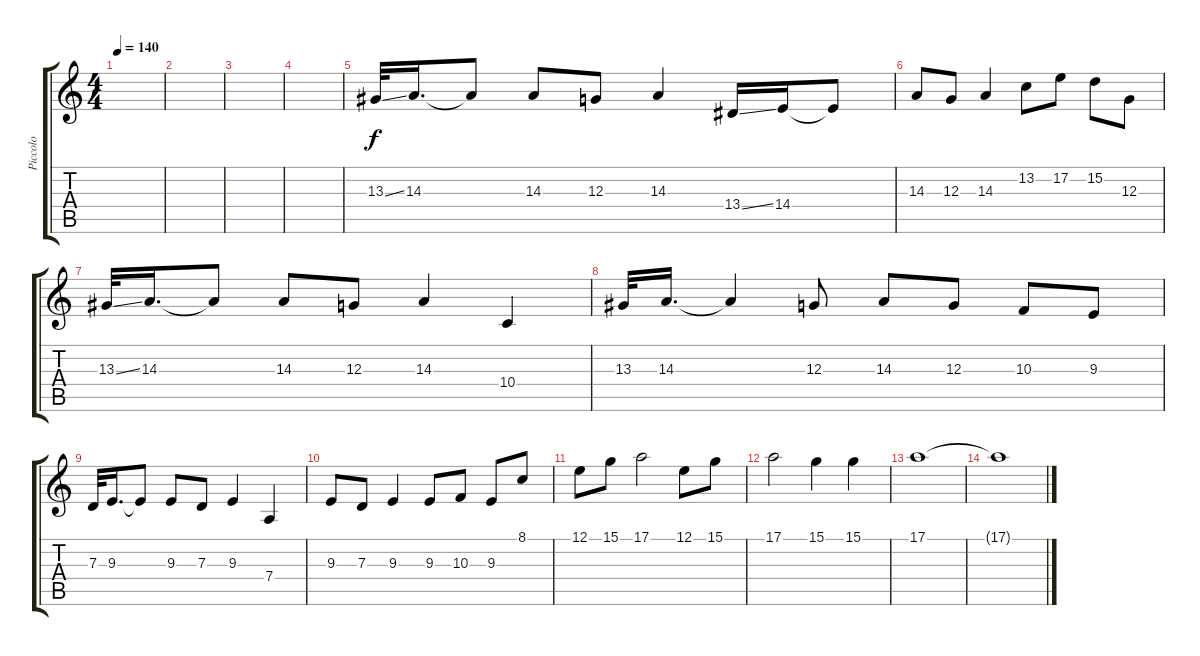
\track ("Piccolo" "Piccolo") {instrument piccolo}
\staff {score tabs}
\tuning (E4 B3 G3 D3 A2 E2) {hide}
\ts (4 4)
\tempo 140
\clef g2
\ks c
|
|
|
|
13.3{ss}.32 14.3.16{d} 14.3{t}.8 14.3.8 12.3.8 14.3.4 13.4{ss}.16 14.4.16 14.4{t}.8 |
14.3.8 12.3.8 14.3.4 13.2.8 17.2.8 15.2.8 12.3.8 |
13.3{ss}.32 14.3.16{d} 14.3{t}.8 14.3.8 12.3.8 14.3.4 10.4.4 |
13.3.32 14.3.16{d} 14.3{t}.4 12.3.8 14.3.8 12.3.8 10.3.8 9.3.8 |
7.3.32 9.3.16{d} 9.3{t}.8 9.3.8 7.3.8 9.3.4 7.4.4 |
9.3.8 7.3.8 9.3.4 9.3.8 10.3.8 9.3.8 8.1.8 |
12.1.8 15.1.8 17.1.2 12.1.8 15.1.8 |
17.1.2 15.1.4 15.1.4 |
17.1.1 |
17.1{t}.1
